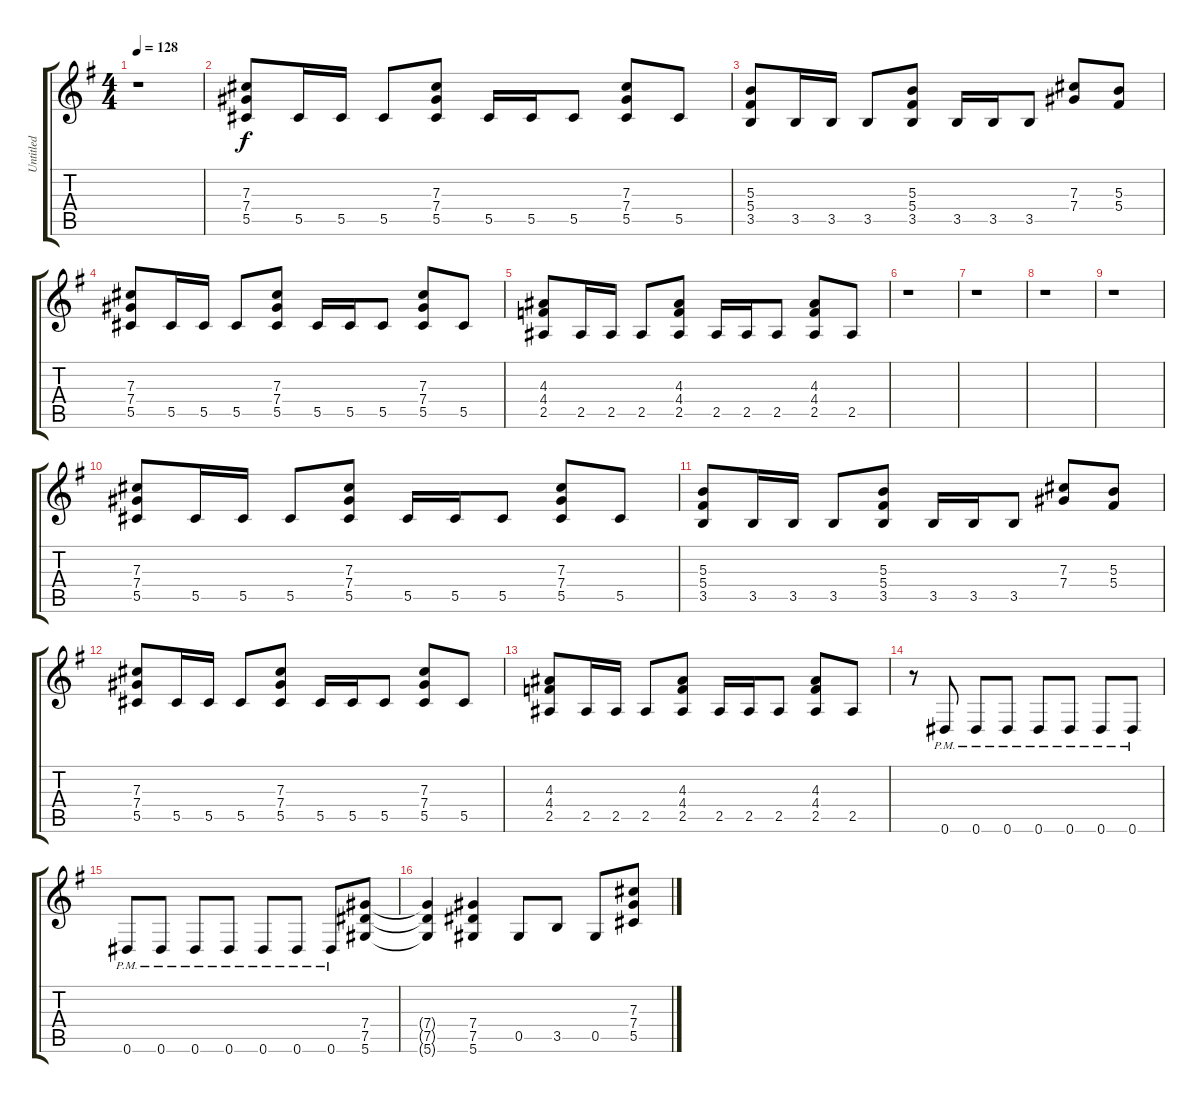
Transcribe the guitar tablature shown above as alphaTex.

\track ("Untitled" "Untitled") {instrument distortionguitar}
\staff {score tabs}
\tuning (Eb4 Bb3 Gb3 Db3 Ab2 Eb2) {hide}
\ts (4 4)
\tempo 128
\clef g2
\ks g
r.1{dy f} |
(7.3 7.4 5.5).8 5.5.16 5.5.16 5.5.8 (7.3 7.4 5.5).8 5.5.16 5.5.16 5.5.8 (7.3 7.4 5.5).8 5.5.8 |
(5.3 5.4 3.5).8 3.5.16 3.5.16 3.5.8 (5.3 5.4 3.5).8 3.5.16 3.5.16 3.5.8 (7.3 7.4).8 (5.3 5.4).8 |
(7.3 7.4 5.5).8 5.5.16 5.5.16 5.5.8 (7.3 7.4 5.5).8 5.5.16 5.5.16 5.5.8 (7.3 7.4 5.5).8 5.5.8 |
(4.3 4.4 2.5).8 2.5.16 2.5.16 2.5.8 (4.3 4.4 2.5).8 2.5.16 2.5.16 2.5.8 (4.3 4.4 2.5).8 2.5.8 |
r.1 |
r.1 |
r.1 |
r.1 |
(7.3 7.4 5.5).8 5.5.16 5.5.16 5.5.8 (7.3 7.4 5.5).8 5.5.16 5.5.16 5.5.8 (7.3 7.4 5.5).8 5.5.8 |
(5.3 5.4 3.5).8 3.5.16 3.5.16 3.5.8 (5.3 5.4 3.5).8 3.5.16 3.5.16 3.5.8 (7.3 7.4).8 (5.3 5.4).8 |
(7.3 7.4 5.5).8 5.5.16 5.5.16 5.5.8 (7.3 7.4 5.5).8 5.5.16 5.5.16 5.5.8 (7.3 7.4 5.5).8 5.5.8 |
(4.3 4.4 2.5).8 2.5.16 2.5.16 2.5.8 (4.3 4.4 2.5).8 2.5.16 2.5.16 2.5.8 (4.3 4.4 2.5).8 2.5.8 |
r.8 0.6{pm}.8 0.6{pm}.8 0.6{pm}.8 0.6{pm}.8 0.6{pm}.8 0.6{pm}.8 0.6{pm}.8 |
0.6{pm}.8 0.6{pm}.8 0.6{pm}.8 0.6{pm}.8 0.6{pm}.8 0.6{pm}.8 0.6{pm}.8 (7.4 7.5 5.6).8 |
(7.4{t} 7.5{t} 5.6{t}).4 (7.4 7.5 5.6).4 0.5.8 3.5.8 0.5.8 (7.3 7.4 5.5).8
